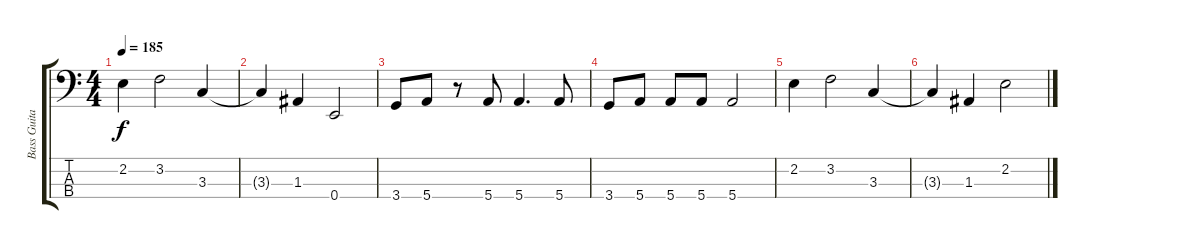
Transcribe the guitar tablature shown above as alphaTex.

\track ("Bass Guitar" "Bass Guita") {instrument electricbassfinger}
\staff {score tabs}
\tuning (G2 D2 A1 E1) {hide}
\ts (4 4)
\tempo 185
\clef f4
\ks c
2.2.4{dy f} 3.2.2 3.3.4 |
3.3{t}.4 1.3.4 0.4.2 |
3.4.8 5.4.8 r.8 5.4.8 5.4.4{d} 5.4.8 |
3.4.8 5.4.8 5.4.8 5.4.8 5.4.2 |
2.2.4 3.2.2 3.3.4 |
3.3{t}.4 1.3.4 2.2.2
